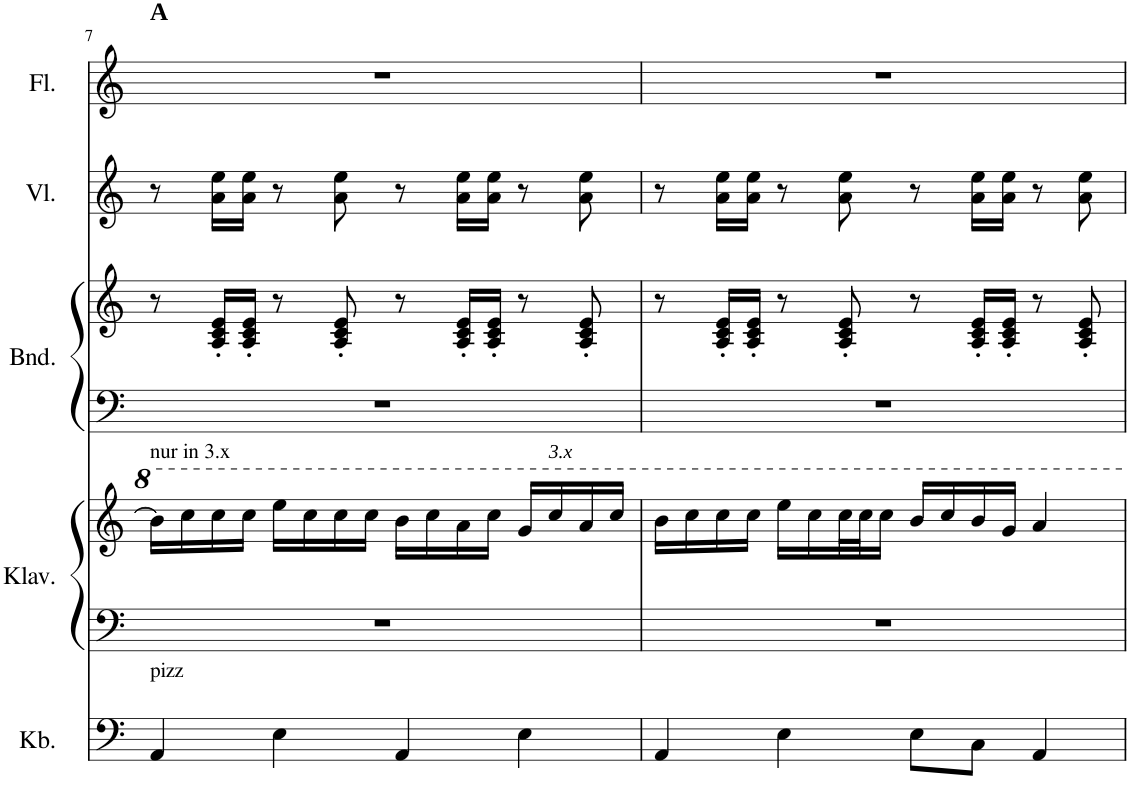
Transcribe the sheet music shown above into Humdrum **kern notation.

**kern	**kern	**kern	**kern	**kern	**kern	**kern
*part5	*part4	*part4	*part3	*part3	*part2	*part1
*staff7	*staff6	*staff5	*staff4	*staff3	*staff2	*staff1
*I"Kontrabass	*I"Klavier	*	*I"Bandoneon	*	*I"Violine	*I"Floete
*I'Kb.	*I'Klav.	*	*I'Bnd.	*	*I'Vl.	*I'Fl.
!!LO:PB:g=z
*clefF4	*clefF4	*clefG2	*clefF4	*clefG2	*clefG2	*clefG2
*Trd7c12	*	*	*	*	*	*
*k[]	*k[]	*k[]	*k[]	*k[]	*k[]	*k[]
*M4/4	*M4/4	*M4/4	*M4/4	*M4/4	*M4/4	*M4/4
=7	=7	=7	=7	=7	=7	=7
!	!	!	!	!	!	!LO:TX:a:B:t=A
!	!	!LO:TX:a:t=nur in 3.x	!	!	!	!
!LO:TX:a:t=pizz	!	!	!	!	!	!
4AA/	1r	16bb\LL]	1r	8r	8r	1r
.	.	16ccc\	.	.	.	.
.	.	16ccc\	.	16A/' 16c/' 16e/'LL	16a\ 16ee\LL	.
.	.	16ccc\JJ	.	16A/' 16c/' 16e/'JJ	16a\ 16ee\JJ	.
4E\	.	16eee\LL	.	8r	8r	.
.	.	16ccc\	.	.	.	.
.	.	16ccc\	.	8A/' 8c/' 8e/'	8a\ 8ee\	.
.	.	16ccc\JJ	.	.	.	.
4AA/	.	16bb\LL	.	8r	8r	.
.	.	16ccc\	.	.	.	.
.	.	16aa\	.	16A/' 16c/' 16e/'LL	16a\ 16ee\LL	.
.	.	16ccc\JJ	.	16A/' 16c/' 16e/'JJ	16a\ 16ee\JJ	.
4E\	.	16gg/LL	.	8r	8r	.
!	!	!LO:TX:a:i:t=3.x	!	!	!	!
.	.	16ccc/	.	.	.	.
.	.	16aa/	.	8A/' 8c/' 8e/'	8a\ 8ee\	.
.	.	16ccc/JJ	.	.	.	.
=8	=8	=8	=8	=8	=8	=8
4AA/	1r	16bb\LL	1r	8r	8r	1r
.	.	16ccc\	.	.	.	.
.	.	16ccc\	.	16A/' 16c/' 16e/'LL	16a\ 16ee\LL	.
.	.	16ccc\JJ	.	16A/' 16c/' 16e/'JJ	16a\ 16ee\JJ	.
4E\	.	16eee\LL	.	8r	8r	.
.	.	16ccc\	.	.	.	.
.	.	32ccc\L	.	8A/' 8c/' 8e/'	8a\ 8ee\	.
.	.	32ccc\J	.	.	.	.
.	.	16ccc\JJ	.	.	.	.
8E\L	.	16bb/LL	.	8r	8r	.
.	.	16ccc/	.	.	.	.
8C\J	.	16bb/	.	16A/' 16c/' 16e/'LL	16a\ 16ee\LL	.
.	.	16gg/JJ	.	16A/' 16c/' 16e/'JJ	16a\ 16ee\JJ	.
4AA/	.	4aa/	.	8r	8r	.
.	.	.	.	8A/' 8c/' 8e/'	8a\ 8ee\	.
=	=	=	=	=	=	=
*-	*-	*-	*-	*-	*-	*-
